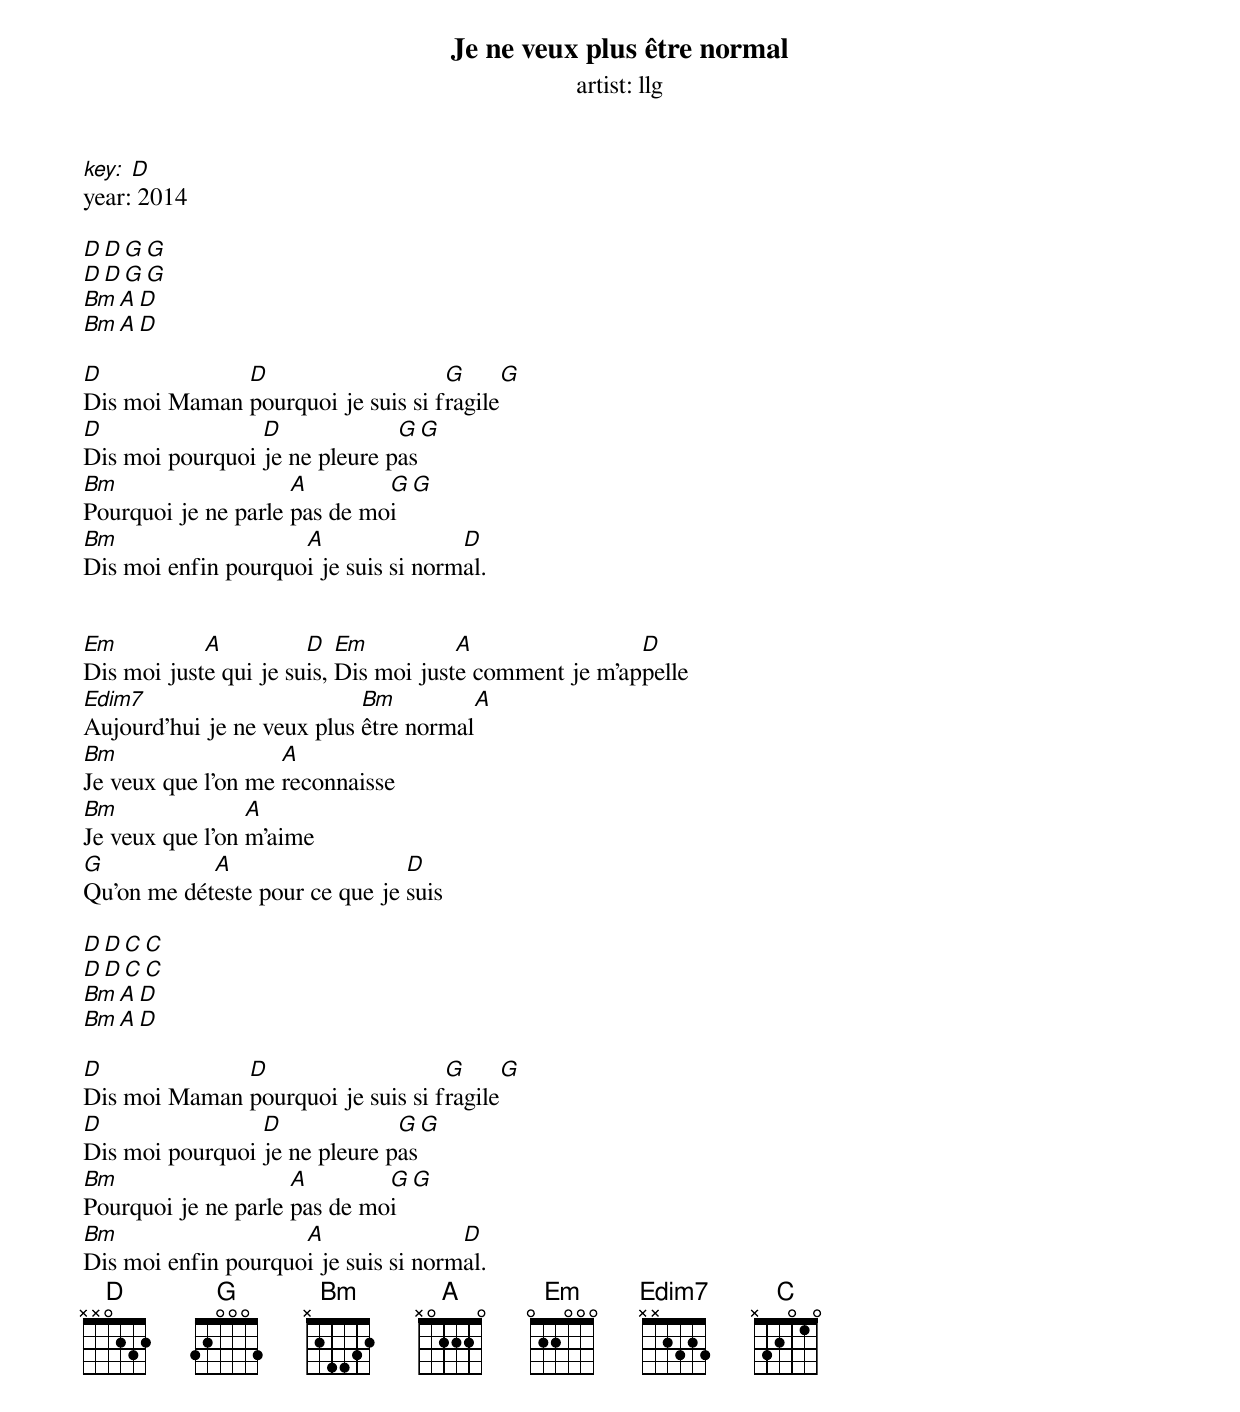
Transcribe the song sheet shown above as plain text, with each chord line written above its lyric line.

Je ne veux plus être normal
artist: llg
key: D
year: 2014

D   D  G  G
D   D  G  G
Bm  A  D
Bm  A  D

D             D                    G             G
Dis moi Maman pourquoi je suis si fragile
D                D             G            G
Dis moi pourquoi je ne pleure pas
Bm                   A        G            G
Pourquoi je ne parle pas de moi
Bm                   A                D
Dis moi enfin pourquoi je suis si normal.


Em          A          D   Em          A                D
Dis moi juste qui je suis, Dis moi juste comment je m'appelle
Edim7                       Bm         A
Aujourd'hui je ne veux plus être normal
Bm                  A
Je veux que l'on me reconnaisse
Bm               A
Je veux que l'on m'aime
G           A                   D
Qu'on me déteste pour ce que je suis

D   D  C  C
D   D  C  C
Bm  A  D
Bm  A  D

D             D                    G             G
Dis moi Maman pourquoi je suis si fragile
D                D             G            G
Dis moi pourquoi je ne pleure pas
Bm                   A        G             G
Pourquoi je ne parle pas de moi
Bm                   A                D
Dis moi enfin pourquoi je suis si normal.
